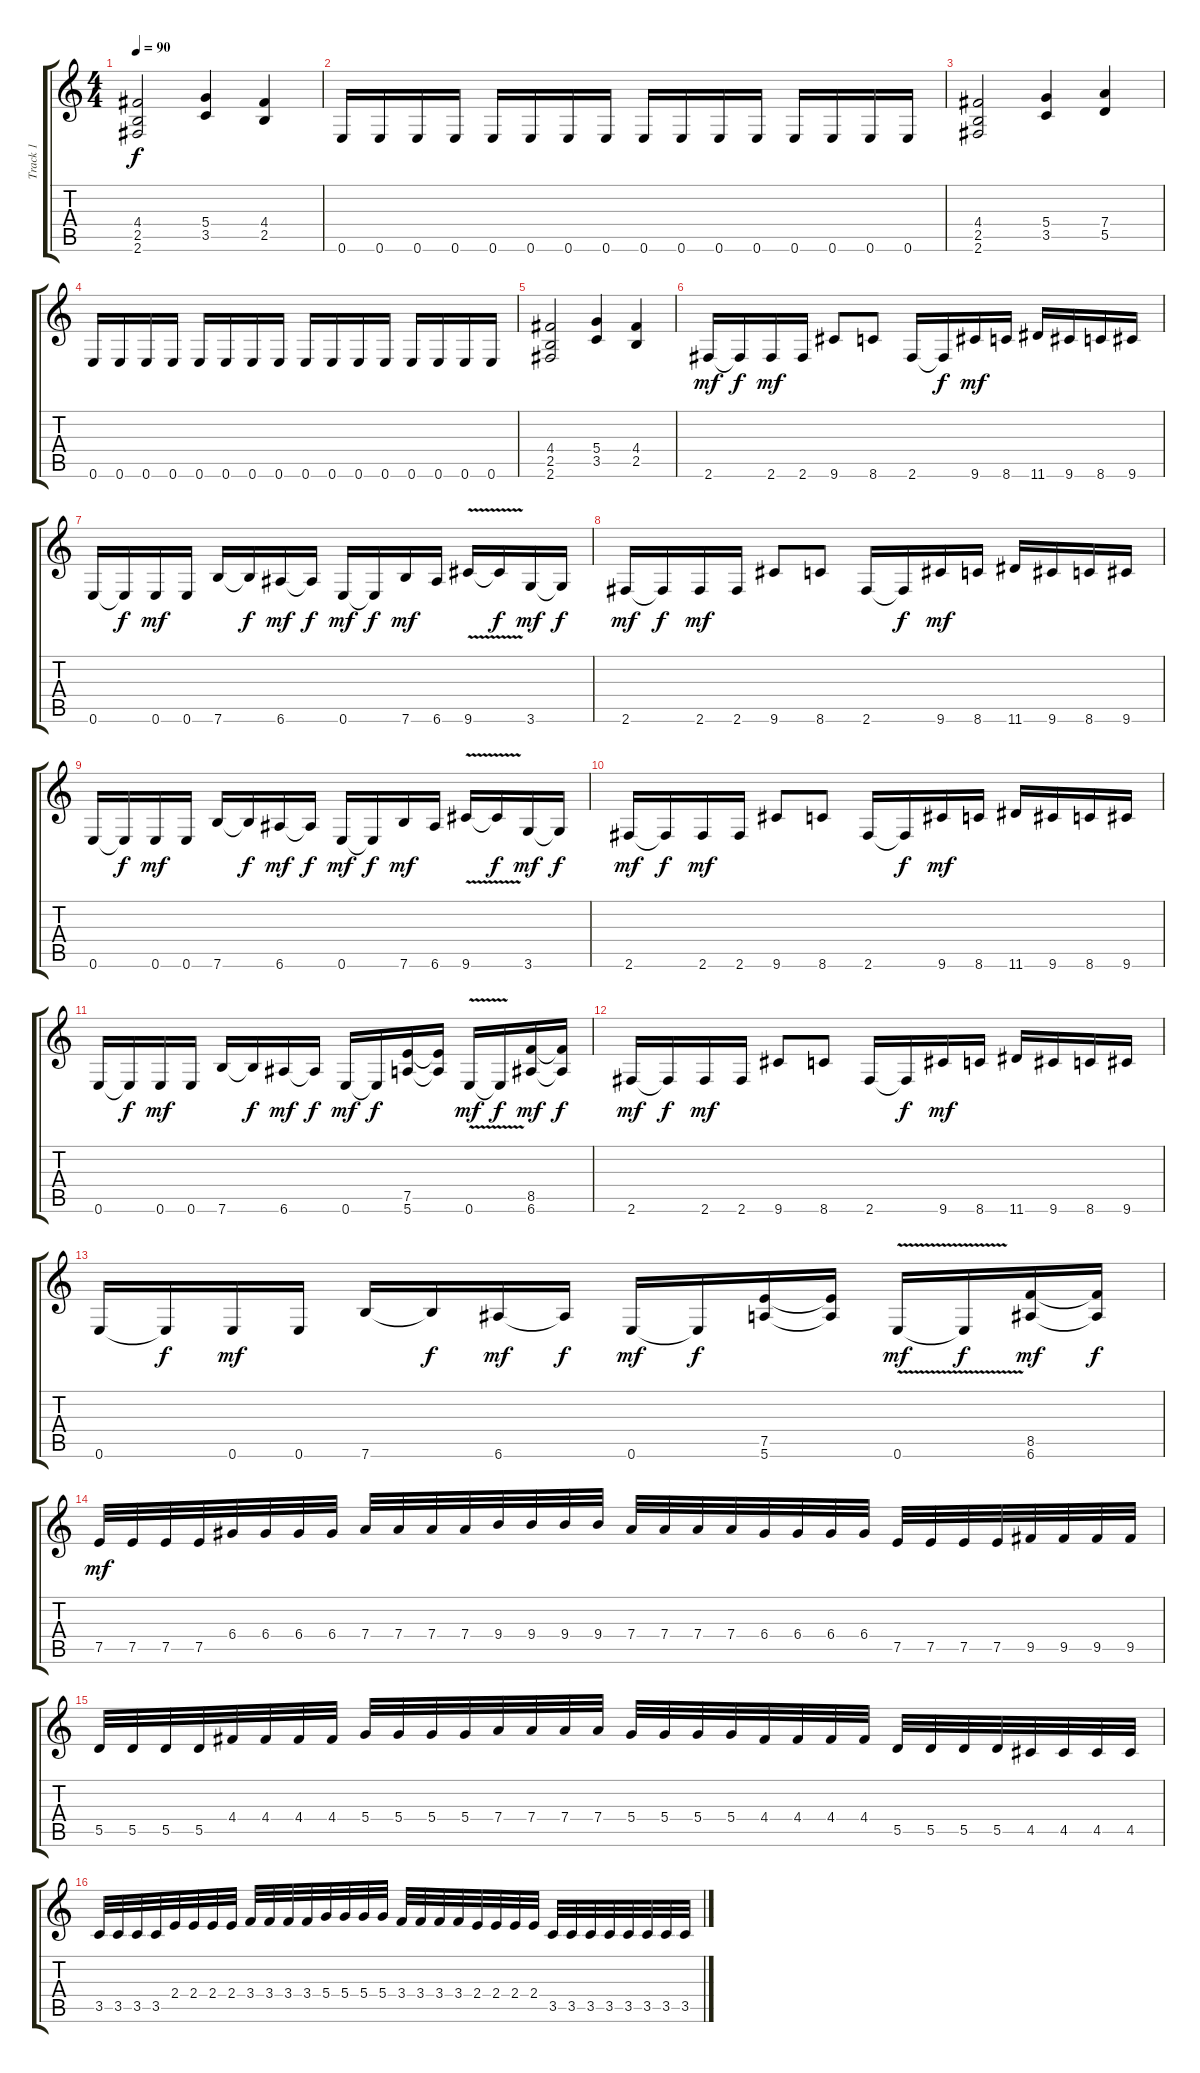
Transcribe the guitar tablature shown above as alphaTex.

\track ("Track 1" "Track 1") {instrument distortionguitar}
\staff {score tabs}
\tuning (E4 B3 G3 D3 A2 E2) {hide}
\ts (4 4)
\tempo 90
\clef g2
\ks c
(4.4 2.5 2.6).2{dy f} (5.4 3.5).4 (4.4 2.5).4 |
0.6.16 0.6.16 0.6.16 0.6.16 0.6.16 0.6.16 0.6.16 0.6.16 0.6.16 0.6.16 0.6.16 0.6.16 0.6.16 0.6.16 0.6.16 0.6.16 |
(4.4 2.5 2.6).2 (5.4 3.5).4 (7.4 5.5).4 |
0.6.16 0.6.16 0.6.16 0.6.16 0.6.16 0.6.16 0.6.16 0.6.16 0.6.16 0.6.16 0.6.16 0.6.16 0.6.16 0.6.16 0.6.16 0.6.16 |
(4.4 2.5 2.6).2 (5.4 3.5).4 (4.4 2.5).4 |
2.6.16{dy mf} 2.6{t}.16{dy f} 2.6.16{dy mf} 2.6.16 9.6.8 8.6.8 2.6.16 2.6{t}.16{dy f} 9.6.16{dy mf} 8.6.16 11.6.16 9.6.16 8.6.16 9.6.16 |
0.6.16 0.6{t}.16{dy f} 0.6.16{dy mf} 0.6.16 7.6.16 7.6{t}.16{dy f} 6.6.16{dy mf} 6.6{t}.16{dy f} 0.6.16{dy mf} 0.6{t}.16{dy f} 7.6.16{dy mf} 6.6.16 9.6{v}.16 9.6{t}.16{dy f} 3.6.16{dy mf} 3.6{t}.16{dy f} |
2.6.16{dy mf} 2.6{t}.16{dy f} 2.6.16{dy mf} 2.6.16 9.6.8 8.6.8 2.6.16 2.6{t}.16{dy f} 9.6.16{dy mf} 8.6.16 11.6.16 9.6.16 8.6.16 9.6.16 |
0.6.16 0.6{t}.16{dy f} 0.6.16{dy mf} 0.6.16 7.6.16 7.6{t}.16{dy f} 6.6.16{dy mf} 6.6{t}.16{dy f} 0.6.16{dy mf} 0.6{t}.16{dy f} 7.6.16{dy mf} 6.6.16 9.6{v}.16 9.6{t}.16{dy f} 3.6.16{dy mf} 3.6{t}.16{dy f} |
2.6.16{dy mf} 2.6{t}.16{dy f} 2.6.16{dy mf} 2.6.16 9.6.8 8.6.8 2.6.16 2.6{t}.16{dy f} 9.6.16{dy mf} 8.6.16 11.6.16 9.6.16 8.6.16 9.6.16 |
0.6.16 0.6{t}.16{dy f} 0.6.16{dy mf} 0.6.16 7.6.16 7.6{t}.16{dy f} 6.6.16{dy mf} 6.6{t}.16{dy f} 0.6.16{dy mf} 0.6{t}.16{dy f} (7.5 5.6).16 (7.5{t} 5.6{t}).16 0.6{v}.16{dy mf} 0.6{t}.16{dy f} (8.5 6.6).16{dy mf} (8.5{t} 6.6{t}).16{dy f} |
2.6.16{dy mf} 2.6{t}.16{dy f} 2.6.16{dy mf} 2.6.16 9.6.8 8.6.8 2.6.16 2.6{t}.16{dy f} 9.6.16{dy mf} 8.6.16 11.6.16 9.6.16 8.6.16 9.6.16 |
0.6.16 0.6{t}.16{dy f} 0.6.16{dy mf} 0.6.16 7.6.16 7.6{t}.16{dy f} 6.6.16{dy mf} 6.6{t}.16{dy f} 0.6.16{dy mf} 0.6{t}.16{dy f} (7.5 5.6).16 (7.5{t} 5.6{t}).16 0.6{v}.16{dy mf} 0.6{t}.16{dy f} (8.5 6.6).16{dy mf} (8.5{t} 6.6{t}).16{dy f} |
7.5.32{dy mf} 7.5.32 7.5.32 7.5.32 6.4.32 6.4.32 6.4.32 6.4.32 7.4.32 7.4.32 7.4.32 7.4.32 9.4.32 9.4.32 9.4.32 9.4.32 7.4.32 7.4.32 7.4.32 7.4.32 6.4.32 6.4.32 6.4.32 6.4.32 7.5.32 7.5.32 7.5.32 7.5.32 9.5.32 9.5.32 9.5.32 9.5.32 |
5.5.32 5.5.32 5.5.32 5.5.32 4.4.32 4.4.32 4.4.32 4.4.32 5.4.32 5.4.32 5.4.32 5.4.32 7.4.32 7.4.32 7.4.32 7.4.32 5.4.32 5.4.32 5.4.32 5.4.32 4.4.32 4.4.32 4.4.32 4.4.32 5.5.32 5.5.32 5.5.32 5.5.32 4.5.32 4.5.32 4.5.32 4.5.32 |
3.5.32 3.5.32 3.5.32 3.5.32 2.4.32 2.4.32 2.4.32 2.4.32 3.4.32 3.4.32 3.4.32 3.4.32 5.4.32 5.4.32 5.4.32 5.4.32 3.4.32 3.4.32 3.4.32 3.4.32 2.4.32 2.4.32 2.4.32 2.4.32 3.5.32 3.5.32 3.5.32 3.5.32 3.5.32 3.5.32 3.5.32 3.5.32
